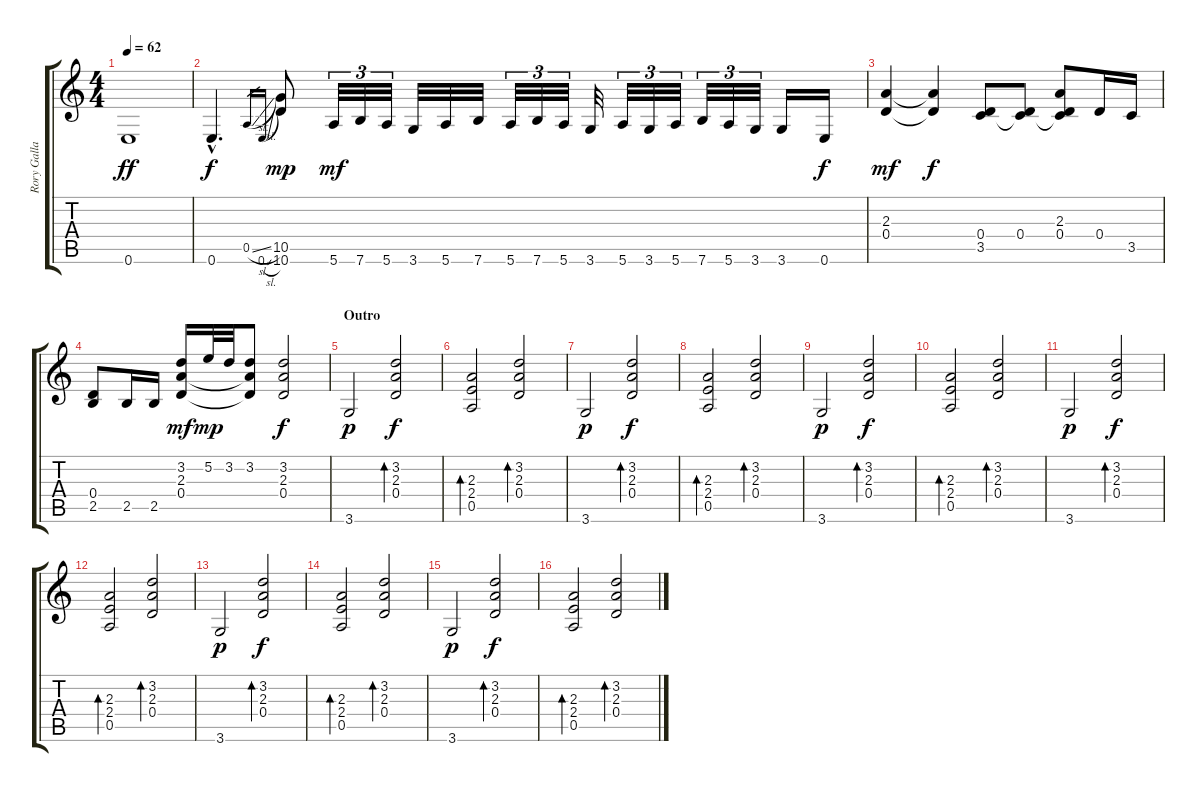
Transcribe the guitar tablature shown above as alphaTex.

\track ("Rory Gallagher" "Rory Galla") {instrument distortionguitar}
\staff {score tabs}
\tuning (E4 B3 G3 D3 A2 E2) {hide}
\ts (4 4)
\tempo 62
\clef g2
\ks c
0.6.1{dy ff} |
0.6{hac}.4{d dy f} 0.5{sl}.16{gr} 0.6{sl}.16{gr} (10.5 10.6).8{dy mp} 5.6.32{tu (3 2) dy mf} 7.6.32{tu (3 2)} 5.6.32{tu (3 2)} 3.6.32 5.6.32 7.6.32 5.6.32{tu (3 2)} 7.6.32{tu (3 2)} 5.6.32{tu (3 2)} 3.6.32 5.6.32{tu (3 2)} 3.6.32{tu (3 2)} 5.6.32{tu (3 2)} 7.6.32{tu (3 2)} 5.6.32{tu (3 2)} 3.6.32{tu (3 2)} 3.6.16 0.6.16{dy f} |
(2.3 0.4).4{dy mf} (2.3{t} 0.4{t}).4{dy f} (0.4 3.5).8 (0.4 3.5{t}).8 (2.3 0.4 3.5{t}).8 0.4.16 3.5.16 |
(0.4 2.5).8 2.5.16 2.5.16 (3.2 2.3 0.4).16{dy mf} 5.2.32{dy mp} 3.2.32 (3.2 2.3{t} 0.4{t}).8 (3.2 2.3 0.4).2{dy f} |
\section ("" "Outro")
3.6.2{dy p volume 10} (3.2 2.3 0.4).2{bd 120 dy f} |
(2.3 2.4 0.5).2{bd 60} (3.2 2.3 0.4).2{bd 60} |
3.6.2{dy p volume 10} (3.2 2.3 0.4).2{bd 120 dy f} |
(2.3 2.4 0.5).2{bd 60} (3.2 2.3 0.4).2{bd 60} |
3.6.2{dy p volume 10} (3.2 2.3 0.4).2{bd 120 dy f} |
(2.3 2.4 0.5).2{bd 60} (3.2 2.3 0.4).2{bd 60} |
3.6.2{dy p volume 10} (3.2 2.3 0.4).2{bd 120 dy f} |
(2.3 2.4 0.5).2{bd 60} (3.2 2.3 0.4).2{bd 60} |
3.6.2{dy p volume 9} (3.2 2.3 0.4).2{bd 120 dy f} |
(2.3 2.4 0.5).2{bd 60} (3.2 2.3 0.4).2{bd 60} |
3.6.2{dy p volume 6} (3.2 2.3 0.4).2{bd 120 dy f} |
(2.3 2.4 0.5).2{bd 60} (3.2 2.3 0.4).2{bd 60}
